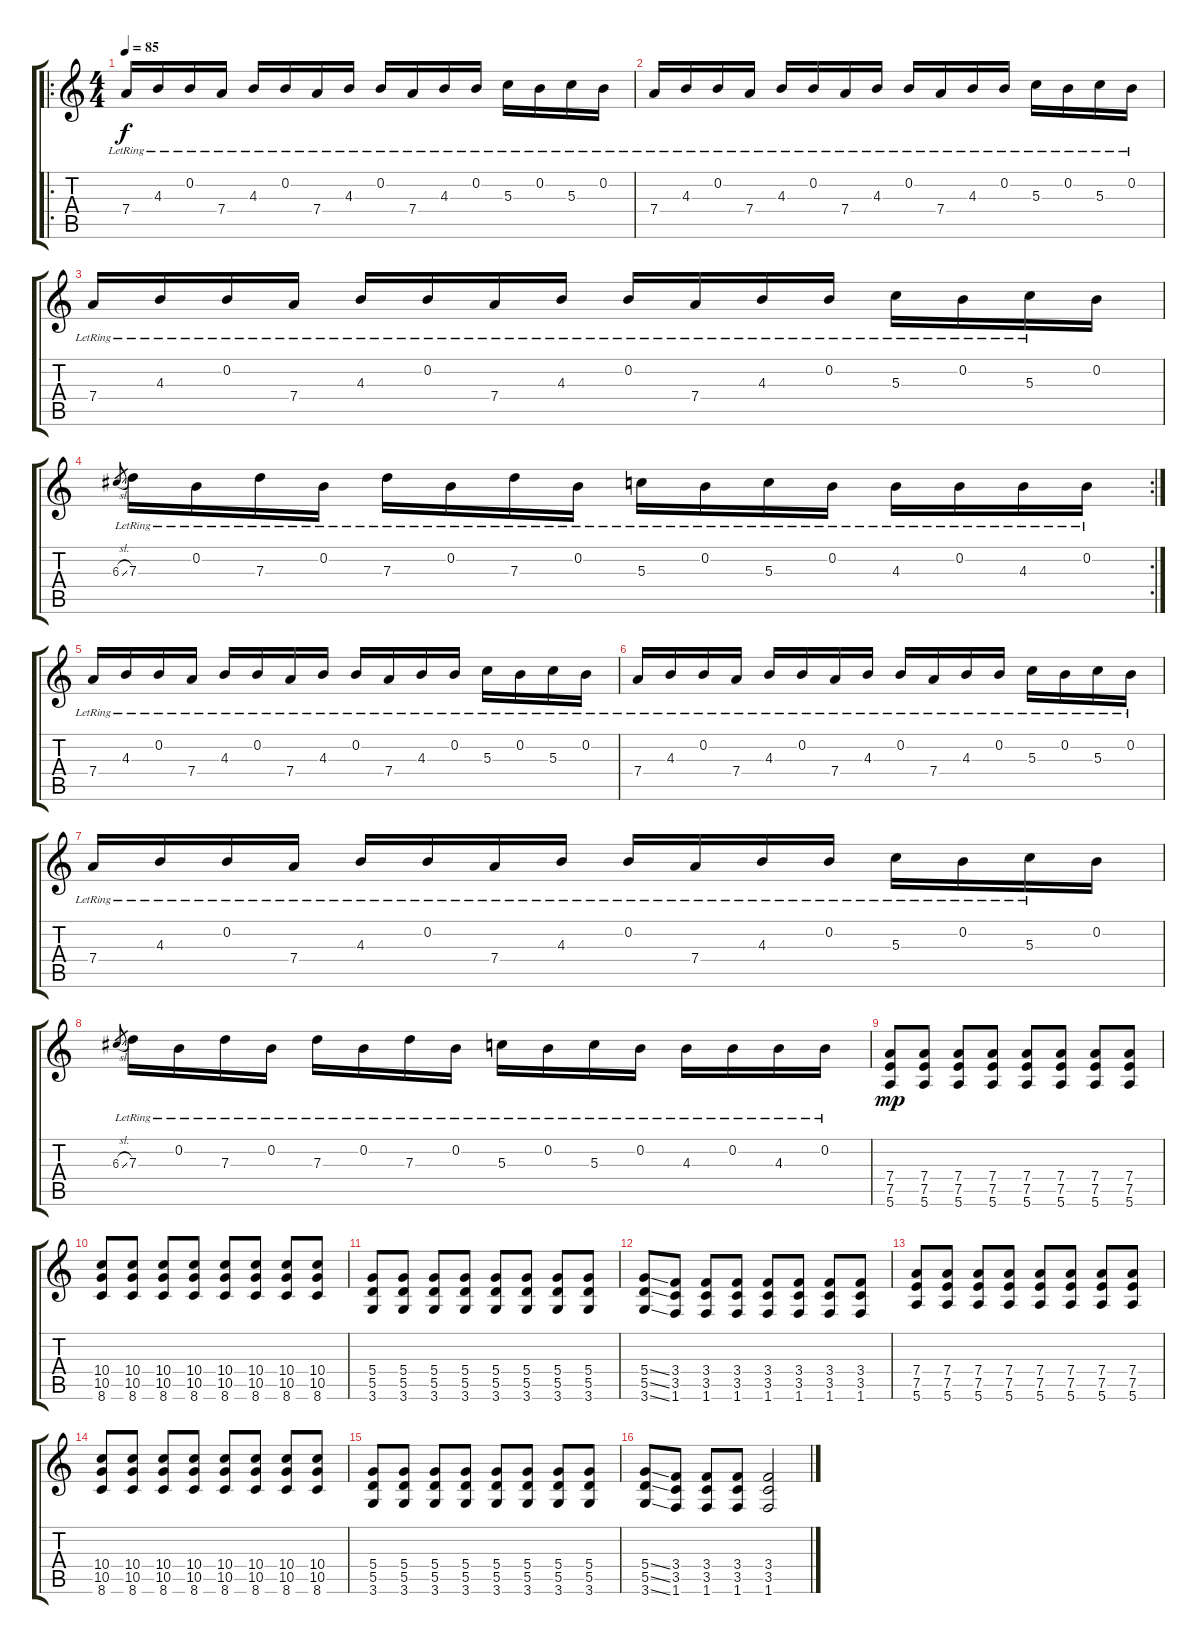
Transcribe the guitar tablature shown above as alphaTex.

\track "" {instrument acousticguitarsteel}
\staff {score tabs}
\tuning (E4 B3 G3 D3 A2 E2) {hide}
\ro
\ts (4 4)
\tempo 85
\clef g2
\ks c
7.4{lr}.16{dy f} 4.3{lr}.16 0.2{lr}.16 7.4{lr}.16 4.3{lr}.16 0.2{lr}.16 7.4{lr}.16 4.3{lr}.16 0.2{lr}.16 7.4{lr}.16 4.3{lr}.16 0.2{lr}.16 5.3{lr}.16 0.2{lr}.16 5.3{lr}.16 0.2{lr}.16 |
7.4{lr}.16 4.3{lr}.16 0.2{lr}.16 7.4{lr}.16 4.3{lr}.16 0.2{lr}.16 7.4{lr}.16 4.3{lr}.16 0.2{lr}.16 7.4{lr}.16 4.3{lr}.16 0.2{lr}.16 5.3{lr}.16 0.2{lr}.16 5.3{lr}.16 0.2{lr}.16 |
7.4{lr}.16 4.3{lr}.16 0.2{lr}.16 7.4{lr}.16 4.3{lr}.16 0.2{lr}.16 7.4{lr}.16 4.3{lr}.16 0.2{lr}.16 7.4{lr}.16 4.3{lr}.16 0.2{lr}.16 5.3{lr}.16 0.2{lr}.16 5.3{lr}.16 0.2.16 |
\rc 2
6.3{sl}.8{gr} 7.3{lr}.16 0.2{lr}.16 7.3{lr}.16 0.2{lr}.16 7.3{lr}.16 0.2{lr}.16 7.3{lr}.16 0.2{lr}.16 5.3{lr}.16 0.2{lr}.16 5.3{lr}.16 0.2{lr}.16 4.3{lr}.16 0.2{lr}.16 4.3{lr}.16 0.2{lr}.16 |
7.4{lr}.16 4.3{lr}.16 0.2{lr}.16 7.4{lr}.16 4.3{lr}.16 0.2{lr}.16 7.4{lr}.16 4.3{lr}.16 0.2{lr}.16 7.4{lr}.16 4.3{lr}.16 0.2{lr}.16 5.3{lr}.16 0.2{lr}.16 5.3{lr}.16 0.2{lr}.16 |
7.4{lr}.16 4.3{lr}.16 0.2{lr}.16 7.4{lr}.16 4.3{lr}.16 0.2{lr}.16 7.4{lr}.16 4.3{lr}.16 0.2{lr}.16 7.4{lr}.16 4.3{lr}.16 0.2{lr}.16 5.3{lr}.16 0.2{lr}.16 5.3{lr}.16 0.2{lr}.16 |
7.4{lr}.16 4.3{lr}.16 0.2{lr}.16 7.4{lr}.16 4.3{lr}.16 0.2{lr}.16 7.4{lr}.16 4.3{lr}.16 0.2{lr}.16 7.4{lr}.16 4.3{lr}.16 0.2{lr}.16 5.3{lr}.16 0.2{lr}.16 5.3{lr}.16 0.2.16 |
6.3{sl}.8{gr} 7.3{lr}.16 0.2{lr}.16 7.3{lr}.16 0.2{lr}.16 7.3{lr}.16 0.2{lr}.16 7.3{lr}.16 0.2{lr}.16 5.3{lr}.16 0.2{lr}.16 5.3{lr}.16 0.2{lr}.16 4.3{lr}.16 0.2{lr}.16 4.3{lr}.16 0.2{lr}.16 |
(7.4 7.5 5.6).8{dy mp} (7.4 7.5 5.6).8 (7.4 7.5 5.6).8 (7.4 7.5 5.6).8 (7.4 7.5 5.6).8 (7.4 7.5 5.6).8 (7.4 7.5 5.6).8 (7.4 7.5 5.6).8 |
(10.4 10.5 8.6).8 (10.4 10.5 8.6).8 (10.4 10.5 8.6).8 (10.4 10.5 8.6).8 (10.4 10.5 8.6).8 (10.4 10.5 8.6).8 (10.4 10.5 8.6).8 (10.4 10.5 8.6).8 |
(5.4 5.5 3.6).8 (5.4 5.5 3.6).8 (5.4 5.5 3.6).8 (5.4 5.5 3.6).8 (5.4 5.5 3.6).8 (5.4 5.5 3.6).8 (5.4 5.5 3.6).8 (5.4 5.5 3.6).8 |
(5.4{ss} 5.5{ss} 3.6{ss}).8 (3.4 3.5 1.6).8 (3.4 3.5 1.6).8 (3.4 3.5 1.6).8 (3.4 3.5 1.6).8 (3.4 3.5 1.6).8 (3.4 3.5 1.6).8 (3.4 3.5 1.6).8 |
(7.4 7.5 5.6).8 (7.4 7.5 5.6).8 (7.4 7.5 5.6).8 (7.4 7.5 5.6).8 (7.4 7.5 5.6).8 (7.4 7.5 5.6).8 (7.4 7.5 5.6).8 (7.4 7.5 5.6).8 |
(10.4 10.5 8.6).8 (10.4 10.5 8.6).8 (10.4 10.5 8.6).8 (10.4 10.5 8.6).8 (10.4 10.5 8.6).8 (10.4 10.5 8.6).8 (10.4 10.5 8.6).8 (10.4 10.5 8.6).8 |
(5.4 5.5 3.6).8 (5.4 5.5 3.6).8 (5.4 5.5 3.6).8 (5.4 5.5 3.6).8 (5.4 5.5 3.6).8 (5.4 5.5 3.6).8 (5.4 5.5 3.6).8 (5.4 5.5 3.6).8 |
(5.4{ss} 5.5{ss} 3.6{ss}).8 (3.4 3.5 1.6).8 (3.4 3.5 1.6).8 (3.4 3.5 1.6).8 (3.4 3.5 1.6).2
